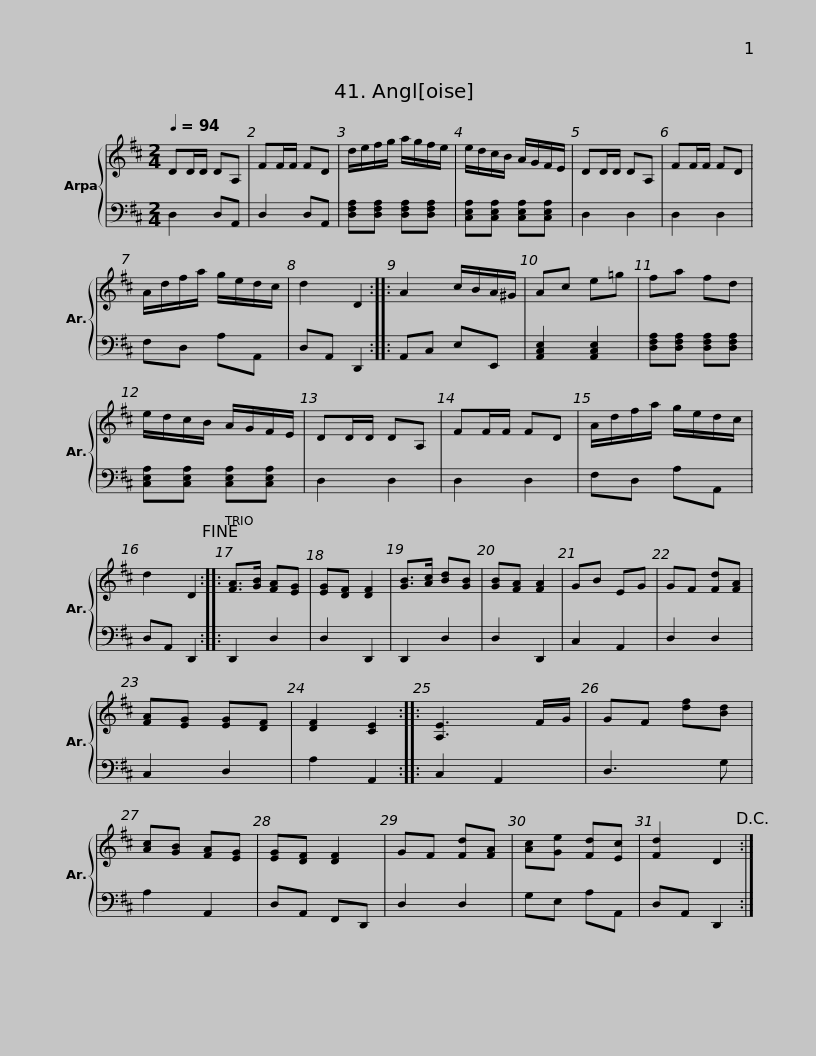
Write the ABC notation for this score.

X:1
%%score { 1 | 2 }
L:1/8
Q:1/4=94
M:2/4
I:linebreak $
K:D
V:1 treble
V:2 bass
V:1
 DD/D/ DA, | FF/F/ FD | d/e/f/g/ a/g/f/e/ | e/d/c/B/ A/G/F/E/ | DD/D/ DA, | %5
 FF/F/ FD | A/d/f/a/ g/e/d/c/ |$ d2 D2 :: A2 c/B/A/^G/ | Ac e=g | %10
 fa fd | e/d/c/B/ A/G/F/E/ | DD/D/ DA, | FF/F/ FD |$ A/d/f/a/ g/e/d/c/ | %15
 d2 D2!fine! :: [FA]>[GB] [FA][EG] | [EG][DF] [DF]2 | [GB]>[Ac] [Bd][GB] | [GB][FA] [FA]2 | %20
 GB EG | GF [Fd][FA] | [FA][EG] [EG][DF] | [DF]2 [CE]2 ::$ [A,E]3 F/G/ | %25
 GF [df][Bd] | [Ac][GB] [FA][EG] | [EG][DF] [DF]2 | GF [Fd][FA] | [Ac][Ge] [Fd][Ec] | %30
 [Fd]2 D2!D.C.! :| %31
V:2
 D,2 D,A,, | D,2 D,A,, | [D,F,A,][D,F,A,] [D,F,A,][D,F,A,] | [C,E,A,][C,E,A,] [C,E,A,][C,E,A,] | D,2 D,2 | %5
 D,2 D,2 | F,D, A,A,, |$ D,A,, D,,2 :: A,,C, E,E,, | [A,,C,E,]2 [A,,C,E,]2 | %10
 [D,F,A,][D,F,A,] [D,F,A,][D,F,A,] | [C,E,A,][C,E,A,] [C,E,A,][C,E,A,] | D,2 D,2 | D,2 D,2 |$ F,D, A,A,, | %15
 D,A,, D,,2 :: D,,2 D,2 | D,2 D,,2 | D,,2 D,2 | D,2 D,,2 | %20
 C,2 A,,2 | D,2 D,2 | C,2 D,2 | A,2 A,,2 ::$ C,2 A,,2 | %25
 D,3 G, | A,2 A,,2 | D,A,, F,,D,, | D,2 D,2 | G,E, A,A,, | %30
 D,A,, D,,2 :| %31
